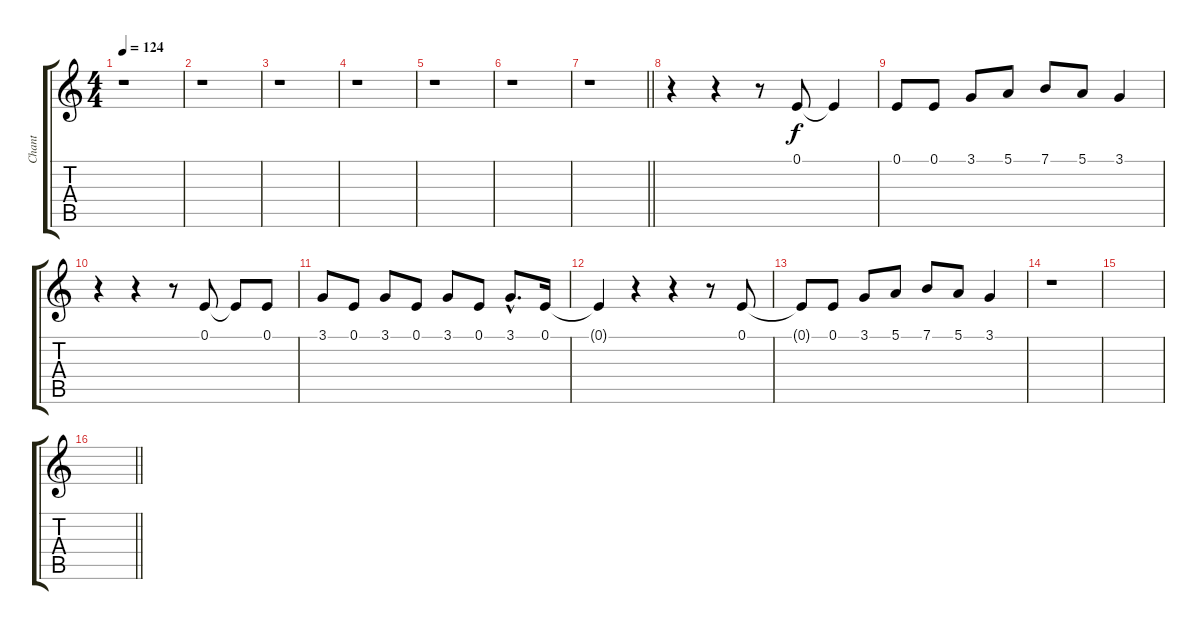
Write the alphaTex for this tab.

\track ("Chant" "Chant") {instrument harmonica}
\staff {score tabs}
\tuning (E4 B3 G3 D3 A2 E2) {hide}
\ts (4 4)
\tempo 124
\clef g2
\ks c
r.1{dy f} |
r.1 |
r.1 |
r.1 |
r.1 |
r.1 |
\barLineRight lightlight
r.1 |
r.4 r.4 r.8 0.1.8 0.1{t}.4 |
0.1.8 0.1.8 3.1.8 5.1.8 7.1.8 5.1.8 3.1.4 |
r.4 r.4 r.8 0.1.8 0.1{t}.8 0.1.8 |
3.1.8 0.1.8 3.1.8 0.1.8 3.1.8 0.1.8 3.1{hac}.8{d} 0.1.16 |
0.1{t}.4 r.4 r.4 r.8 0.1.8 |
0.1{t}.8 0.1.8 3.1.8 5.1.8 7.1.8 5.1.8 3.1.4 |
r.1 |
|
\barLineRight lightlight
